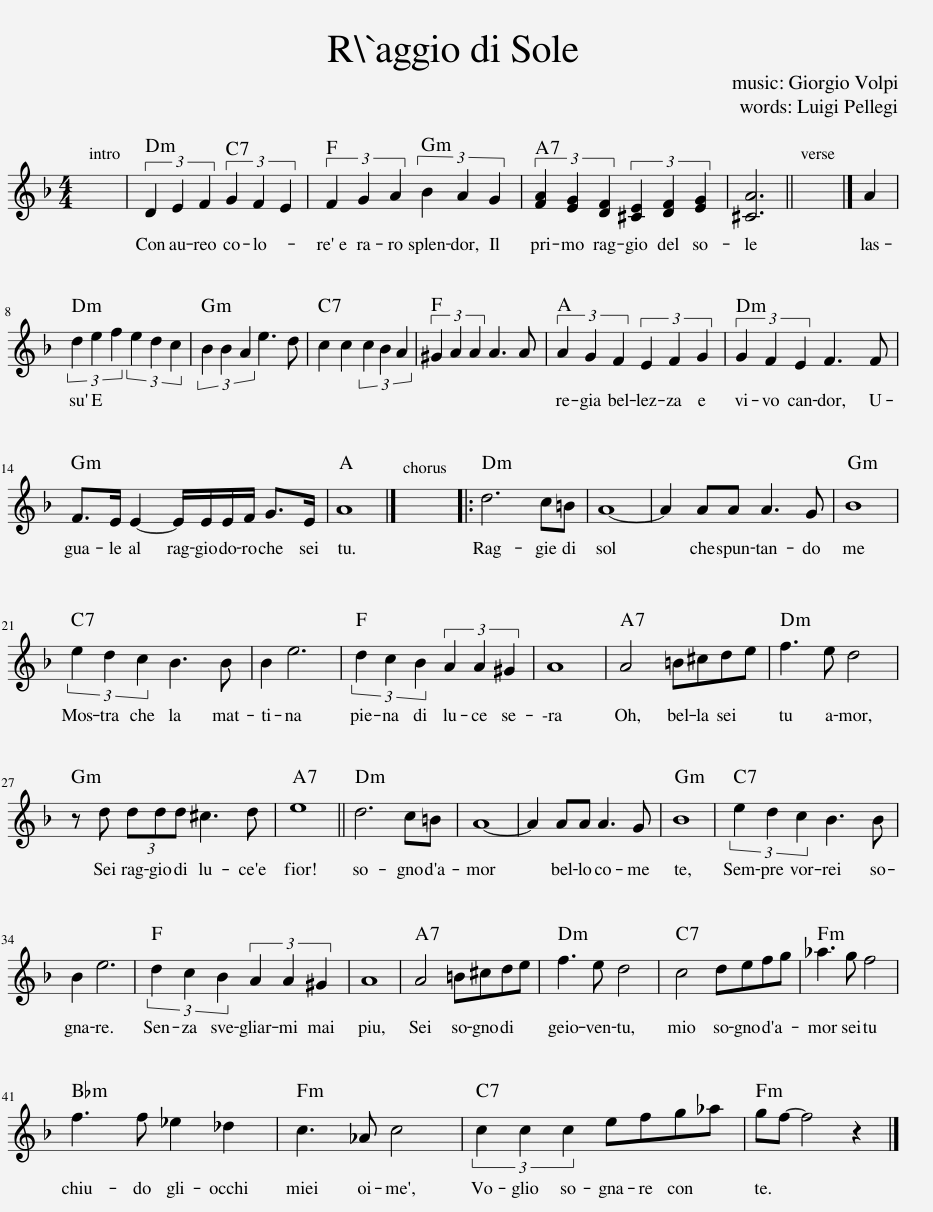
X:1
L:1/8
M:4/4
I:linebreak $
K:Dmin
V:1 treble
V:1
 x8 | (3D2 E2 F2 (3G2 F2 E2 | (3F2 G2 A2 (3B2 A2 G2 | (3[FA]2 [EG]2 [DF]2 (3[^CE]2 [DF]2 [EG]2 | [^CA]6 || %5
 x8 |] A2 |$ (3d2 e2 f2 (3e2 d2 c2 | (3B2 B2 A2 e3 d | c2 c2 (3c2 B2 A2 | %10
 (3^G2 A2 A2 A3 A | (3A2 G2 F2 (3E2 F2 G2 | (3G2 F2 E2 F3 F |$ F>E E2- E/E/E/F/ G>E | A8 |] %15
 x8 |: d6 c=B | A8- | A2 AA A3 G | B8 |$ %20
 (3e2 d2 c2 B3 B | B2 e6 | (3d2 c2 B2 (3A2 A2 ^G2 | A8 | A4 =B^cde | %25
 f3 e d4 |$ z d (3ddd ^c3 d | e8 || d6 c=B | A8- | %30
 A2 AA A3 G | B8 | (3e2 d2 c2 B3 B |$ B2 e6 | (3d2 c2 B2 (3A2 A2 ^G2 | %35
 A8 | A4 =B^cde | f3 e d4 | c4 defg | _a3 g f4 |$ %40
 f3 f _e2 _d2 | c3 _A c4 | (3c2 c2 c2 efg_a | gf- f4 z2 |] %44
